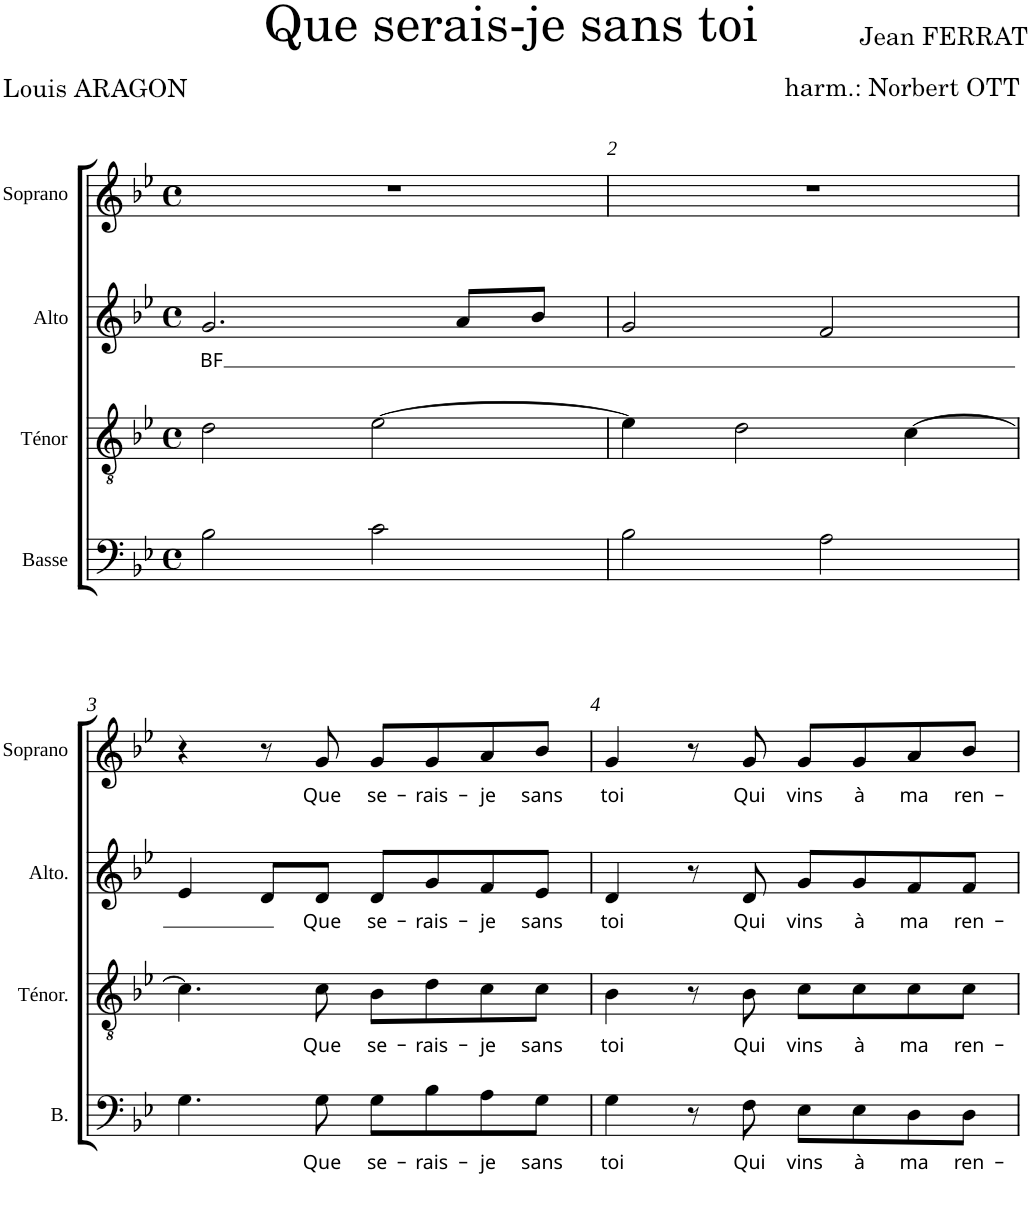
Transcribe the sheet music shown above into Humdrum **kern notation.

**kern	**text	**kern	**text	**kern	**text	**kern	**text
*part4	*part4	*part3	*part3	*part2	*part2	*part1	*part1
*staff4	*staff4	*staff3	*staff3	*staff2	*staff2	*staff1	*staff1
*I"Basse	*	*I"Ténor	*	*I"Alto	*	*I"Soprano	*
*I'B.	*	*I'Ténor.	*	*I'Alto.	*	*I'Soprano	*
*clefF4	*	*clefGv2	*	*clefG2	*	*clefG2	*
*k[b-e-]	*	*k[b-e-]	*	*k[b-e-]	*	*k[b-e-]	*
*g:	*	*g:	*	*g:	*	*g:	*
*M4/4	*	*M4/4	*	*M4/4	*	*M4/4	*
*met(c)	*	*met(c)	*	*met(c)	*	*met(c)	*
=1	=1	=1	=1	=1	=1	=1	=1
!	!	!	!	!	!LO:LY:b	!	!
2B-\	.	2d\	.	2.g/	BF	1r	.
2c\	.	[2e-\	.	.	.	.	.
.	.	.	.	8a/L	.	.	.
.	.	.	.	8b-/J	.	.	.
=2	=2	=2	=2	=2	=2	=2	=2
2B-\	.	4e-\]	.	2g/	.	1r	.
.	.	2d\	.	.	.	.	.
2A\	.	.	.	2f/	.	.	.
.	.	[4c\	.	.	.	.	.
!!LO:LB:g=z
=3	=3	=3	=3	=3	=3	=3	=3
4.G\	.	4.c\]	.	4e-/	.	4r	.
.	.	.	.	8d/L	.	8r	.
!	!LO:LY:b	!	!LO:LY:b	!	!LO:LY:b	!	!LO:LY:b
8G\	Que	8c\	Que	8d/J	Que	8g/	Que
!	!LO:LY:b	!	!LO:LY:b	!	!LO:LY:b	!	!LO:LY:b
8G\L	se-	8B-\L	se-	8d/L	se-	8g/L	se-
!	!LO:LY:b	!	!LO:LY:b	!	!LO:LY:b	!	!LO:LY:b
8B-\	-rais-	8d\	-rais-	8g/	-rais-	8g/	-rais-
!	!LO:LY:b	!	!LO:LY:b	!	!LO:LY:b	!	!LO:LY:b
8A\	-je	8c\	-je	8f/	-je	8a/	-je
!	!LO:LY:b	!	!LO:LY:b	!	!LO:LY:b	!	!LO:LY:b
8G\J	sans	8c\J	sans	8e-/J	sans	8b-/J	sans
=4	=4	=4	=4	=4	=4	=4	=4
!	!LO:LY:b	!	!LO:LY:b	!	!LO:LY:b	!	!LO:LY:b
4G\	toi	4B-\	toi	4d/	toi	4g/	toi
8r	.	8r	.	8r	.	8r	.
!	!LO:LY:b	!	!LO:LY:b	!	!LO:LY:b	!	!LO:LY:b
8F\	Qui	8B-\	Qui	8d/	Qui	8g/	Qui
!	!LO:LY:b	!	!LO:LY:b	!	!LO:LY:b	!	!LO:LY:b
8E-\L	vins	8c\L	vins	8g/L	vins	8g/L	vins
!	!LO:LY:b	!	!LO:LY:b	!	!LO:LY:b	!	!LO:LY:b
8E-\	à	8c\	à	8g/	à	8g/	à
!	!LO:LY:b	!	!LO:LY:b	!	!LO:LY:b	!	!LO:LY:b
8D\	ma	8c\	ma	8f/	ma	8a/	ma
!	!LO:LY:b	!	!LO:LY:b	!	!LO:LY:b	!	!LO:LY:b
8D\J	ren-	8c\J	ren-	8f/J	ren-	8b-/J	ren-
=	=	=	=	=	=	=	=
*-	*-	*-	*-	*-	*-	*-	*-
